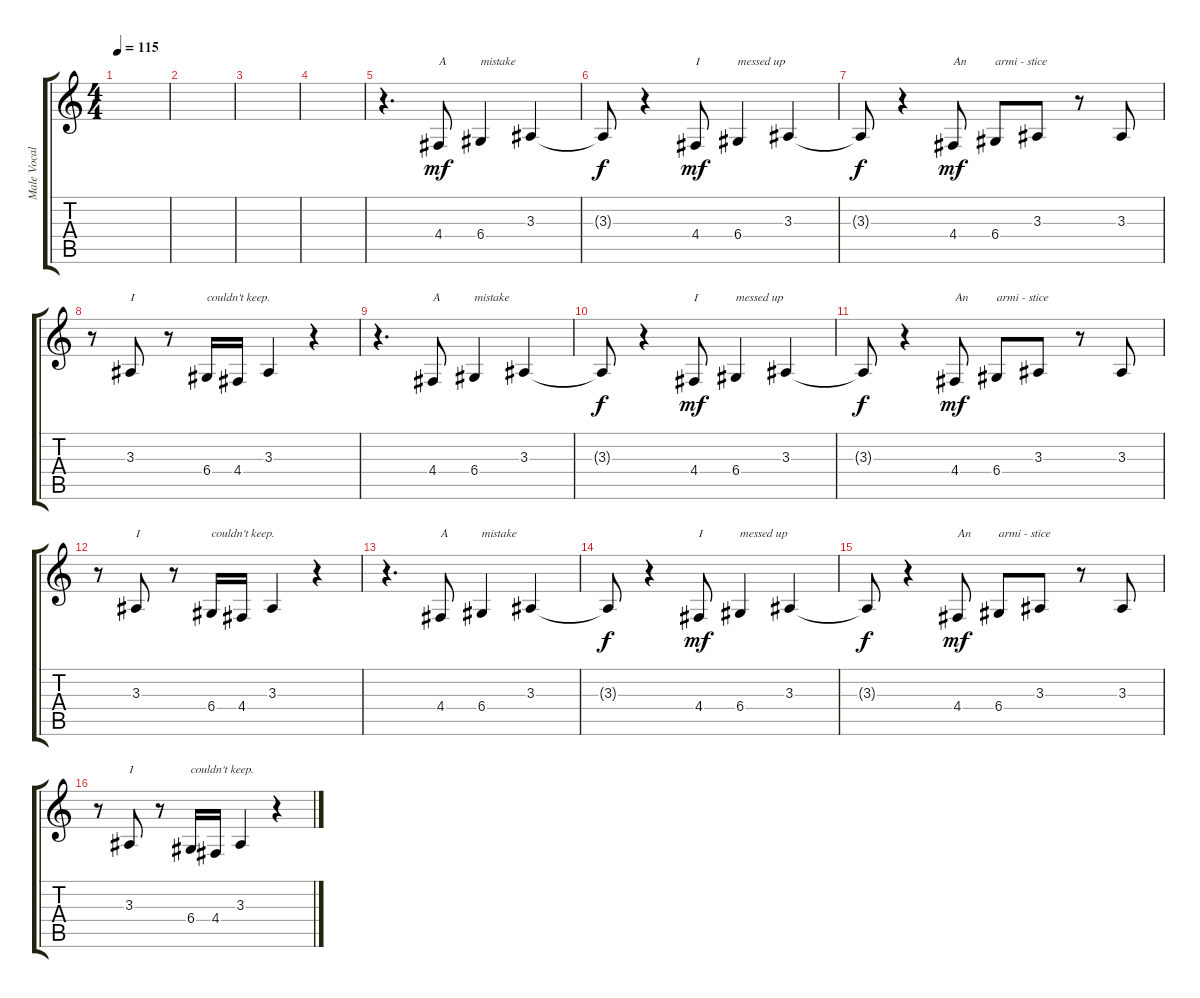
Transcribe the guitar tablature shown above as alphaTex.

\track ("Male Vocals" "Male Vocal") {instrument clarinet}
\staff {score tabs}
\tuning (E4 B3 G3 D3 A2 E2) {hide}
\ts (4 4)
\tempo 115
\clef g2
\ks c
|
|
|
|
r.4{d} 4.4.8{txt "A" dy mf} 6.4.4{txt "mistake"} 3.3.4 |
3.3{t}.8{dy f} r.4 4.4.8{txt "I" dy mf} 6.4.4{txt "messed up"} 3.3.4 |
3.3{t}.8{dy f} r.4 4.4.8{txt "An" dy mf} 6.4.8{txt "armi - stice"} 3.3.8 r.8 3.3.8 |
r.8 3.3.8{txt "I"} r.8 6.4.16{txt "couldn't keep."} 4.4.16 3.3.4 r.4 |
r.4{d} 4.4.8{txt "A"} 6.4.4{txt "mistake"} 3.3.4 |
3.3{t}.8{dy f} r.4 4.4.8{txt "I" dy mf} 6.4.4{txt "messed up"} 3.3.4 |
3.3{t}.8{dy f} r.4 4.4.8{txt "An" dy mf} 6.4.8{txt "armi - stice"} 3.3.8 r.8 3.3.8 |
r.8 3.3.8{txt "I"} r.8 6.4.16{txt "couldn't keep."} 4.4.16 3.3.4 r.4 |
r.4{d} 4.4.8{txt "A"} 6.4.4{txt "mistake"} 3.3.4 |
3.3{t}.8{dy f} r.4 4.4.8{txt "I" dy mf} 6.4.4{txt "messed up"} 3.3.4 |
3.3{t}.8{dy f} r.4 4.4.8{txt "An" dy mf} 6.4.8{txt "armi - stice"} 3.3.8 r.8 3.3.8 |
r.8 3.3.8{txt "I"} r.8 6.4.16{txt "couldn't keep."} 4.4.16 3.3.4 r.4
